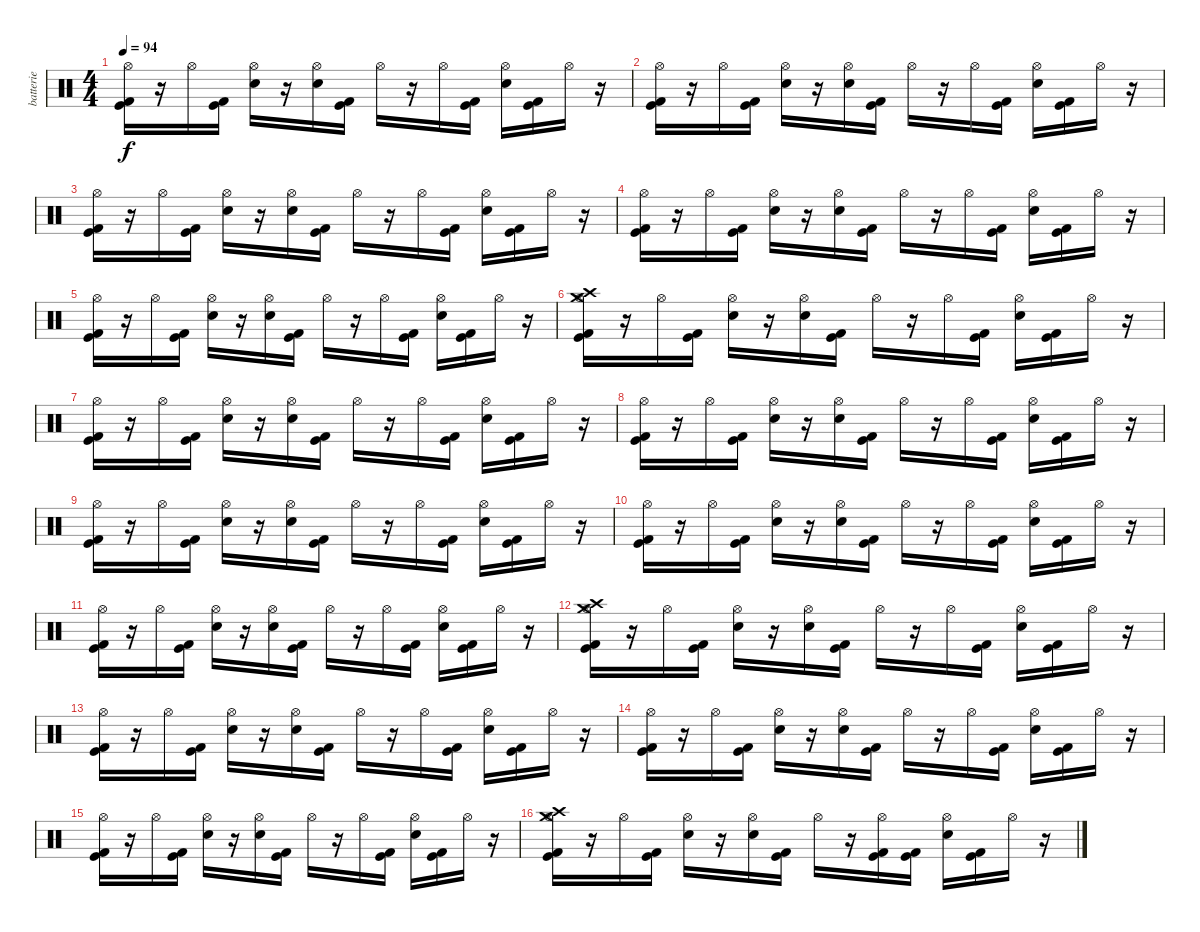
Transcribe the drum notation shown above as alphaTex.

\track ("batterie" "batterie") {instrument percussion}
\staff {score}
\articulation defaults
\ts (4 4)
\tempo 94
\clef neutral
\ks c
("Hi-Hat (open)" "Kick (hit)" "Kick (hit) 2").16{dy f} r.16 "Hi-Hat (open)".16 ("Kick (hit)" "Kick (hit) 2").16 ("Hi-Hat (open)" "Electric Snare (hit)").16 r.16 ("Hi-Hat (open)" "Electric Snare (hit)").16 ("Kick (hit)" "Kick (hit) 2").16 "Hi-Hat (open)".16 r.16 "Hi-Hat (open)".16 ("Kick (hit)" "Kick (hit) 2").16 ("Hi-Hat (open)" "Electric Snare (hit)").16 ("Kick (hit)" "Kick (hit) 2").16 "Hi-Hat (open)".16 r.16 |
("Hi-Hat (open)" "Kick (hit)" "Kick (hit) 2").16 r.16 "Hi-Hat (open)".16 ("Kick (hit)" "Kick (hit) 2").16 ("Hi-Hat (open)" "Electric Snare (hit)").16 r.16 ("Hi-Hat (open)" "Electric Snare (hit)").16 ("Kick (hit)" "Kick (hit) 2").16 "Hi-Hat (open)".16 r.16 "Hi-Hat (open)".16 ("Kick (hit)" "Kick (hit) 2").16 ("Hi-Hat (open)" "Electric Snare (hit)").16 ("Kick (hit)" "Kick (hit) 2").16 "Hi-Hat (open)".16 r.16 |
("Hi-Hat (open)" "Kick (hit)" "Kick (hit) 2").16 r.16 "Hi-Hat (open)".16 ("Kick (hit)" "Kick (hit) 2").16 ("Hi-Hat (open)" "Electric Snare (hit)").16 r.16 ("Hi-Hat (open)" "Electric Snare (hit)").16 ("Kick (hit)" "Kick (hit) 2").16 "Hi-Hat (open)".16 r.16 "Hi-Hat (open)".16 ("Kick (hit)" "Kick (hit) 2").16 ("Hi-Hat (open)" "Electric Snare (hit)").16 ("Kick (hit)" "Kick (hit) 2").16 "Hi-Hat (open)".16 r.16 |
("Hi-Hat (open)" "Kick (hit)" "Kick (hit) 2").16 r.16 "Hi-Hat (open)".16 ("Kick (hit)" "Kick (hit) 2").16 ("Hi-Hat (open)" "Electric Snare (hit)").16 r.16 ("Hi-Hat (open)" "Electric Snare (hit)").16 ("Kick (hit)" "Kick (hit) 2").16 "Hi-Hat (open)".16 r.16 "Hi-Hat (open)".16 ("Kick (hit)" "Kick (hit) 2").16 ("Hi-Hat (open)" "Electric Snare (hit)").16 ("Kick (hit)" "Kick (hit) 2").16 "Hi-Hat (open)".16 r.16 |
("Hi-Hat (open)" "Kick (hit)" "Kick (hit) 2").16 r.16 "Hi-Hat (open)".16 ("Kick (hit)" "Kick (hit) 2").16 ("Hi-Hat (open)" "Electric Snare (hit)").16 r.16 ("Hi-Hat (open)" "Electric Snare (hit)").16 ("Kick (hit)" "Kick (hit) 2").16 "Hi-Hat (open)".16 r.16 "Hi-Hat (open)".16 ("Kick (hit)" "Kick (hit) 2").16 ("Hi-Hat (open)" "Electric Snare (hit)").16 ("Kick (hit)" "Kick (hit) 2").16 "Hi-Hat (open)".16 r.16 |
("Hi-Hat (open)" "Crash medium (hit)" "Crash high (hit)" "Kick (hit)" "Kick (hit) 2").16 r.16 "Hi-Hat (open)".16 ("Kick (hit)" "Kick (hit) 2").16 ("Hi-Hat (open)" "Electric Snare (hit)").16 r.16 ("Hi-Hat (open)" "Electric Snare (hit)").16 ("Kick (hit)" "Kick (hit) 2").16 "Hi-Hat (open)".16 r.16 "Hi-Hat (open)".16 ("Kick (hit)" "Kick (hit) 2").16 ("Hi-Hat (open)" "Electric Snare (hit)").16 ("Kick (hit)" "Kick (hit) 2").16 "Hi-Hat (open)".16 r.16 |
("Hi-Hat (open)" "Kick (hit)" "Kick (hit) 2").16 r.16 "Hi-Hat (open)".16 ("Kick (hit)" "Kick (hit) 2").16 ("Hi-Hat (open)" "Electric Snare (hit)").16 r.16 ("Hi-Hat (open)" "Electric Snare (hit)").16 ("Kick (hit)" "Kick (hit) 2").16 "Hi-Hat (open)".16 r.16 "Hi-Hat (open)".16 ("Kick (hit)" "Kick (hit) 2").16 ("Hi-Hat (open)" "Electric Snare (hit)").16 ("Kick (hit)" "Kick (hit) 2").16 "Hi-Hat (open)".16 r.16 |
("Hi-Hat (open)" "Kick (hit)" "Kick (hit) 2").16 r.16 "Hi-Hat (open)".16 ("Kick (hit)" "Kick (hit) 2").16 ("Hi-Hat (open)" "Electric Snare (hit)").16 r.16 ("Hi-Hat (open)" "Electric Snare (hit)").16 ("Kick (hit)" "Kick (hit) 2").16 "Hi-Hat (open)".16 r.16 "Hi-Hat (open)".16 ("Kick (hit)" "Kick (hit) 2").16 ("Hi-Hat (open)" "Electric Snare (hit)").16 ("Kick (hit)" "Kick (hit) 2").16 "Hi-Hat (open)".16 r.16 |
("Hi-Hat (open)" "Kick (hit)" "Kick (hit) 2").16 r.16 "Hi-Hat (open)".16 ("Kick (hit)" "Kick (hit) 2").16 ("Hi-Hat (open)" "Electric Snare (hit)").16 r.16 ("Hi-Hat (open)" "Electric Snare (hit)").16 ("Kick (hit)" "Kick (hit) 2").16 "Hi-Hat (open)".16 r.16 "Hi-Hat (open)".16 ("Kick (hit)" "Kick (hit) 2").16 ("Hi-Hat (open)" "Electric Snare (hit)").16 ("Kick (hit)" "Kick (hit) 2").16 "Hi-Hat (open)".16 r.16 |
("Hi-Hat (open)" "Kick (hit)" "Kick (hit) 2").16 r.16 "Hi-Hat (open)".16 ("Kick (hit)" "Kick (hit) 2").16 ("Hi-Hat (open)" "Electric Snare (hit)").16 r.16 ("Hi-Hat (open)" "Electric Snare (hit)").16 ("Kick (hit)" "Kick (hit) 2").16 "Hi-Hat (open)".16 r.16 "Hi-Hat (open)".16 ("Kick (hit)" "Kick (hit) 2").16 ("Hi-Hat (open)" "Electric Snare (hit)").16 ("Kick (hit)" "Kick (hit) 2").16 "Hi-Hat (open)".16 r.16 |
("Hi-Hat (open)" "Kick (hit)" "Kick (hit) 2").16 r.16 "Hi-Hat (open)".16 ("Kick (hit)" "Kick (hit) 2").16 ("Hi-Hat (open)" "Electric Snare (hit)").16 r.16 ("Hi-Hat (open)" "Electric Snare (hit)").16 ("Kick (hit)" "Kick (hit) 2").16 "Hi-Hat (open)".16 r.16 "Hi-Hat (open)".16 ("Kick (hit)" "Kick (hit) 2").16 ("Hi-Hat (open)" "Electric Snare (hit)").16 ("Kick (hit)" "Kick (hit) 2").16 "Hi-Hat (open)".16 r.16 |
("Hi-Hat (open)" "Crash medium (hit)" "Crash high (hit)" "Kick (hit)" "Kick (hit) 2").16 r.16 "Hi-Hat (open)".16 ("Kick (hit)" "Kick (hit) 2").16 ("Hi-Hat (open)" "Electric Snare (hit)").16 r.16 ("Hi-Hat (open)" "Electric Snare (hit)").16 ("Kick (hit)" "Kick (hit) 2").16 "Hi-Hat (open)".16 r.16 "Hi-Hat (open)".16 ("Kick (hit)" "Kick (hit) 2").16 ("Hi-Hat (open)" "Electric Snare (hit)").16 ("Kick (hit)" "Kick (hit) 2").16 "Hi-Hat (open)".16 r.16 |
("Hi-Hat (open)" "Kick (hit)" "Kick (hit) 2").16 r.16 "Hi-Hat (open)".16 ("Kick (hit)" "Kick (hit) 2").16 ("Hi-Hat (open)" "Electric Snare (hit)").16 r.16 ("Hi-Hat (open)" "Electric Snare (hit)").16 ("Kick (hit)" "Kick (hit) 2").16 "Hi-Hat (open)".16 r.16 "Hi-Hat (open)".16 ("Kick (hit)" "Kick (hit) 2").16 ("Hi-Hat (open)" "Electric Snare (hit)").16 ("Kick (hit)" "Kick (hit) 2").16 "Hi-Hat (open)".16 r.16 |
("Hi-Hat (open)" "Kick (hit)" "Kick (hit) 2").16 r.16 "Hi-Hat (open)".16 ("Kick (hit)" "Kick (hit) 2").16 ("Hi-Hat (open)" "Electric Snare (hit)").16 r.16 ("Hi-Hat (open)" "Electric Snare (hit)").16 ("Kick (hit)" "Kick (hit) 2").16 "Hi-Hat (open)".16 r.16 "Hi-Hat (open)".16 ("Kick (hit)" "Kick (hit) 2").16 ("Hi-Hat (open)" "Electric Snare (hit)").16 ("Kick (hit)" "Kick (hit) 2").16 "Hi-Hat (open)".16 r.16 |
("Hi-Hat (open)" "Kick (hit)" "Kick (hit) 2").16 r.16 "Hi-Hat (open)".16 ("Kick (hit)" "Kick (hit) 2").16 ("Hi-Hat (open)" "Electric Snare (hit)").16 r.16 ("Hi-Hat (open)" "Electric Snare (hit)").16 ("Kick (hit)" "Kick (hit) 2").16 "Hi-Hat (open)".16 r.16 "Hi-Hat (open)".16 ("Kick (hit)" "Kick (hit) 2").16 ("Hi-Hat (open)" "Electric Snare (hit)").16 ("Kick (hit)" "Kick (hit) 2").16 "Hi-Hat (open)".16 r.16 |
("Hi-Hat (open)" "Crash medium (hit)" "Crash high (hit)" "Kick (hit)" "Kick (hit) 2").16 r.16 "Hi-Hat (open)".16 ("Kick (hit)" "Kick (hit) 2").16 ("Hi-Hat (open)" "Electric Snare (hit)").16 r.16 ("Hi-Hat (open)" "Electric Snare (hit)").16 ("Kick (hit)" "Kick (hit) 2").16 "Hi-Hat (open)".16 r.16 ("Hi-Hat (open)" "Kick (hit)" "Kick (hit) 2").16 ("Kick (hit)" "Kick (hit) 2").16 ("Hi-Hat (open)" "Electric Snare (hit)").16 ("Kick (hit)" "Kick (hit) 2").16 "Hi-Hat (open)".16 r.16
